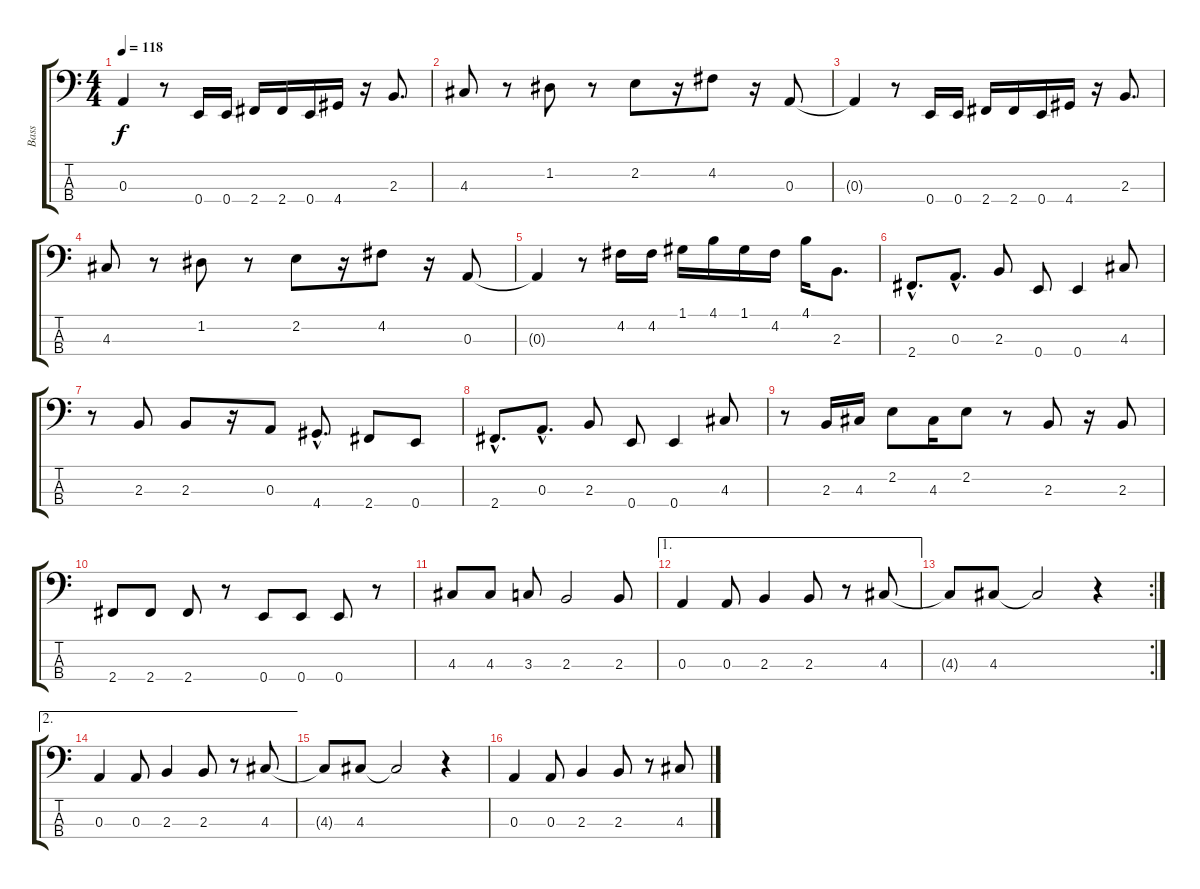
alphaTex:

\track ("Bass" "Bass") {instrument slapbass1}
\staff {score tabs}
\tuning (G2 D2 A1 E1) {hide}
\ts (4 4)
\tempo 118
\clef f4
\ks c
0.3{t}.4{dy f} r.8 0.4.16 0.4.16 2.4.16 2.4.16 0.4.16 4.4.16 r.16 2.3.8{d} |
4.3.8 r.8 1.2.8 r.8 2.2.8 r.16 4.2.8 r.16 0.3.8 |
0.3{t}.4 r.8 0.4.16 0.4.16 2.4.16 2.4.16 0.4.16 4.4.16 r.16 2.3.8{d} |
4.3.8 r.8 1.2.8 r.8 2.2.8 r.16 4.2.8 r.16 0.3.8 |
0.3{t}.4 r.8 4.2.16 4.2.16 1.1.16 4.1.16 1.1.16 4.2.16 4.1.16 2.3.8{d} |
2.4{hac}.8{d} 0.3{hac}.8{d} 2.3.8 0.4.8 0.4.4 4.3.8 |
r.8 2.3.8 2.3.8 r.16 0.3.8 4.4{hac}.8{d} 2.4.8 0.4.8 |
2.4{hac}.8{d} 0.3{hac}.8{d} 2.3.8 0.4.8 0.4.4 4.3.8 |
r.8 2.3.16 4.3.16 2.2.8 4.3.16 2.2.8 r.8 2.3.8 r.16 2.3.8 |
2.4.8 2.4.8 2.4.8 r.8 0.4.8 0.4.8 0.4.8 r.8 |
4.3.8 4.3.8 3.3.8 2.3.2 2.3.8 |
\ae 1
0.3.4 0.3.8 2.3.4 2.3.8 r.8 4.3.8 |
\rc 2
4.3{t}.8 4.3.8 4.3{t}.2 r.4 |
\ae 2
0.3.4 0.3.8 2.3.4 2.3.8 r.8 4.3.8 |
4.3{t}.8 4.3.8 4.3{t}.2 r.4 |
0.3.4 0.3.8 2.3.4 2.3.8 r.8 4.3.8
